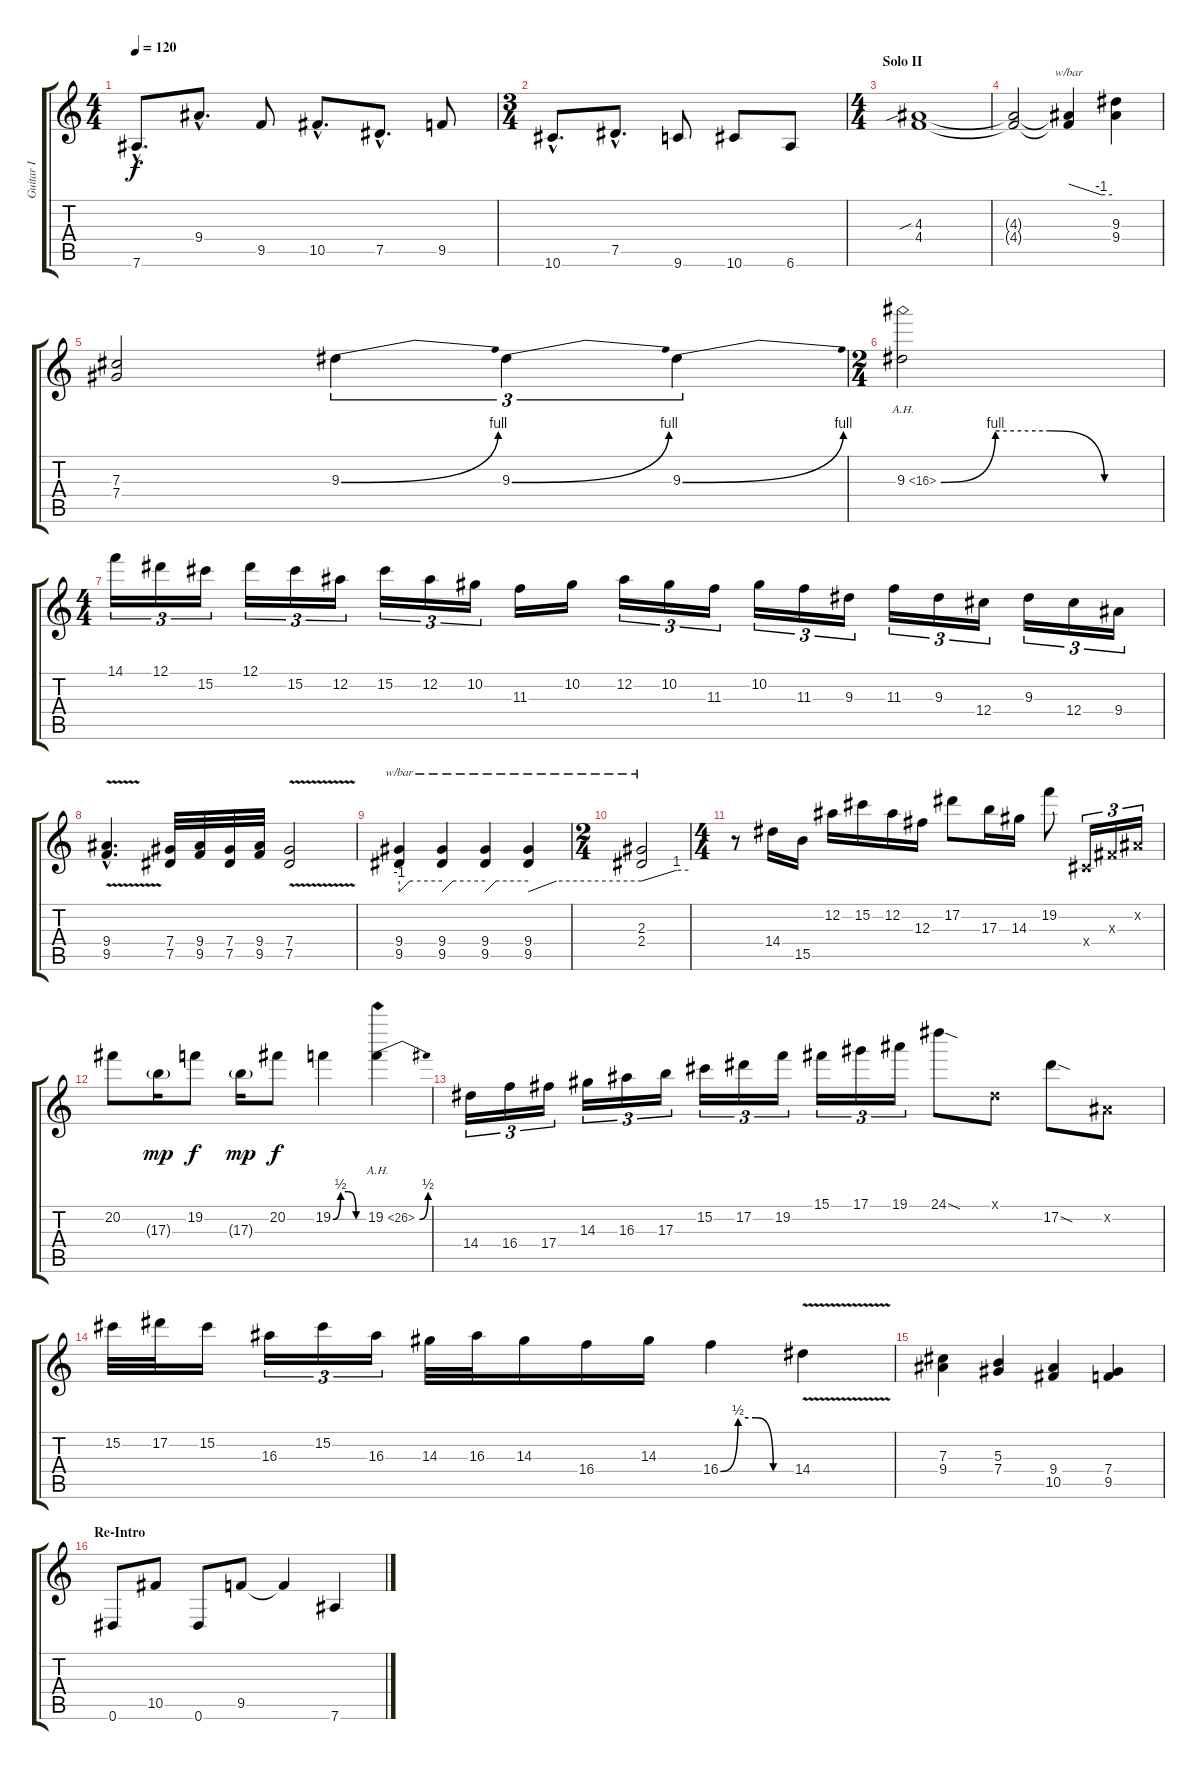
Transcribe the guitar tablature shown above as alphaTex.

\track ("Guitar I" "Guitar I") {instrument distortionguitar}
\staff {score tabs}
\tuning (Eb4 Bb3 Gb3 Db3 Ab2 Eb2) {hide}
\ts (4 4)
\tempo 120
\clef g2
\ks c
7.6{hac}.8{d dy f} 9.4{hac}.8{d} 9.5.8 10.5{hac}.8{d} 7.5{hac}.8{d} 9.5.8 |
\ts (3 4)
10.6{hac}.8{d} 7.5{hac}.8{d} 9.6.8 10.6.8 6.6.8 |
\ts (4 4)
\section ("" "Solo II")
(4.3{sib} 4.4).1{volume 16} |
(4.3{t} 4.4{t}).2 (4.3{t} 4.4{t}).4{tbe (custom default 0 0 45 -4 60 -4)} (9.3 9.4).4 |
(7.3 7.4).2 9.3{be (bend 0 0 60 4)}.4{tu (3 2)} 9.3{be (bend 0 0 60 4)}.4{tu (3 2)} 9.3{be (bend 0 0 60 4)}.4{tu (3 2)} |
\ts (2 4)
9.3{be (custom 0 0 15 4 30 4 45 0 60 0) ah 7}.2 |
\ts (4 4)
14.1.16{tu (3 2)} 12.1.16{tu (3 2)} 15.2.16{tu (3 2)} 12.1.16{tu (3 2)} 15.2.16{tu (3 2)} 12.2.16{tu (3 2)} 15.2.16{tu (3 2)} 12.2.16{tu (3 2)} 10.2.16{tu (3 2)} 11.3.16 10.2.16 12.2.16{tu (3 2)} 10.2.16{tu (3 2)} 11.3.16{tu (3 2)} 10.2.16{tu (3 2)} 11.3.16{tu (3 2)} 9.3.16{tu (3 2)} 11.3.16{tu (3 2)} 9.3.16{tu (3 2)} 12.4.16{tu (3 2)} 9.3.16{tu (3 2)} 12.4.16{tu (3 2)} 9.4.16{tu (3 2)} |
(9.4{v hac} 9.5{hac}).4{d} (7.4 7.5).32 (9.4 9.5).32 (7.4 7.5).32 (9.4 9.5).32 (7.4{v} 7.5).2 |
(9.4 9.5).4{tbe (custom default 0 -4 15 0 60 0)} (9.4 9.5).4{tbe (custom default 0 -4 15 0 60 0)} (9.4 9.5).4{tbe (custom default 0 -4 15 0 60 0)} (9.4 9.5).4{tbe (custom default 0 -4 15 0 60 0)} |
\ts (2 4)
(2.3 2.4).2{tbe (custom default 0 0 45 4 60 4)} |
\ts (4 4)
r.8 14.4.16 15.5.16 12.2.16 15.2.16 12.2.16 12.3.16 17.2.8 17.3.16 14.3.16 19.2.8 0.4{x}.16{tu (3 2)} 0.3{x}.16{tu (3 2)} 0.2{x}.16{tu (3 2)} |
20.2.8 17.3{g}.16{dy mp} 19.2.8{dy f} 17.3{g}.16{dy mp} 20.2.8{dy f} 19.2{be (custom 0 0 15 2 30 2 45 0 60 0)}.4 19.2{be (bend 0 0 60 2) ah 7}.4 |
14.4.16{tu (3 2)} 16.4.16{tu (3 2)} 17.4.16{tu (3 2)} 14.3.16{tu (3 2)} 16.3.16{tu (3 2)} 17.3.16{tu (3 2)} 15.2.16{tu (3 2)} 17.2.16{tu (3 2)} 19.2.16{tu (3 2)} 15.1.16{tu (3 2)} 17.1.16{tu (3 2)} 19.1.16{tu (3 2)} 24.1{sod}.8 0.1{x}.8 17.2{sod}.8 0.2{x}.8 |
15.2.32 17.2.32 15.2.16 16.3.16{tu (3 2)} 15.2.16{tu (3 2)} 16.3.16{tu (3 2)} 14.3.32 16.3.32 14.3.16 16.4.16 14.3.16 16.4{be (custom 0 0 15 2 30 2 45 0 60 0)}.4 14.4{v}.4 |
(7.3 9.4).4 (5.3 7.4).4 (9.4 10.5).4 (7.4 9.5).4 |
\section ("" "Re-Intro")
0.6.8{volume 13} 10.5.8 0.6.8 9.5.8 9.5{t}.4 7.6.4
